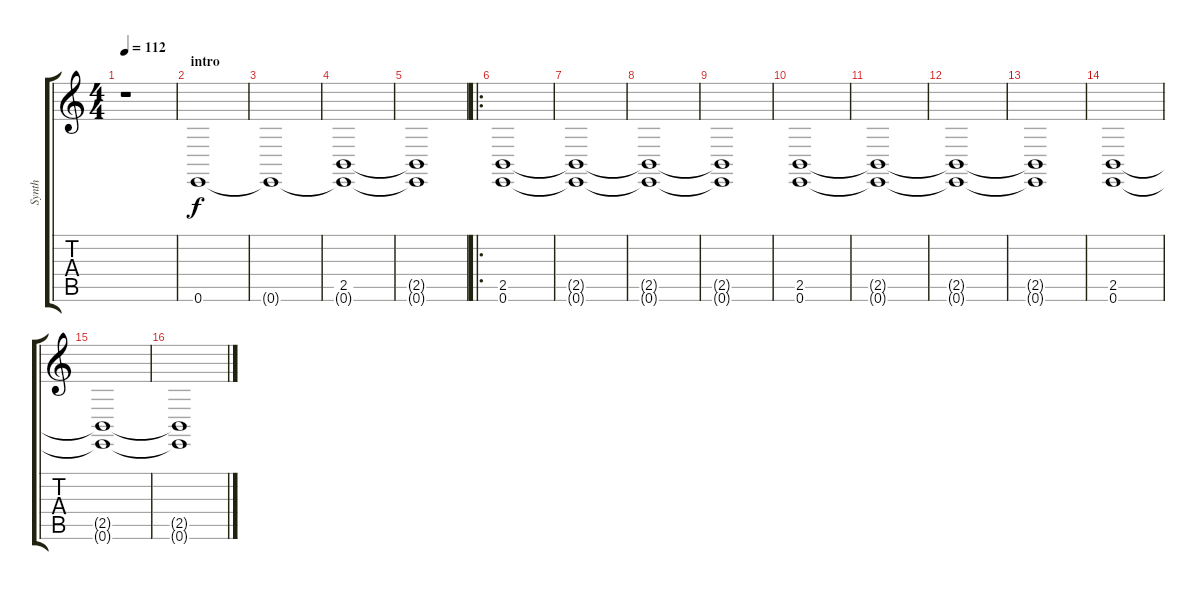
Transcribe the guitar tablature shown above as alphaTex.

\track ("Synth" "Synth") {instrument stringensemble2}
\staff {score tabs}
\tuning (E4 B3 G3 D3 A2 E2) {hide}
\ts (4 4)
\tempo 112
\clef g2
\ks c
r.1{dy f instrument stringensemble2} |
\section ("" "intro")
0.6.1 |
0.6{t}.1 |
(2.5 0.6{t}).1 |
(2.5{t} 0.6{t}).1 |
\ro
(2.5 0.6).1 |
(2.5{t} 0.6{t}).1 |
(2.5{t} 0.6{t}).1 |
(2.5{t} 0.6{t}).1 |
(2.5 0.6).1 |
(2.5{t} 0.6{t}).1 |
(2.5{t} 0.6{t}).1 |
(2.5{t} 0.6{t}).1 |
(2.5 0.6).1 |
(2.5{t} 0.6{t}).1 |
(2.5{t} 0.6{t}).1
